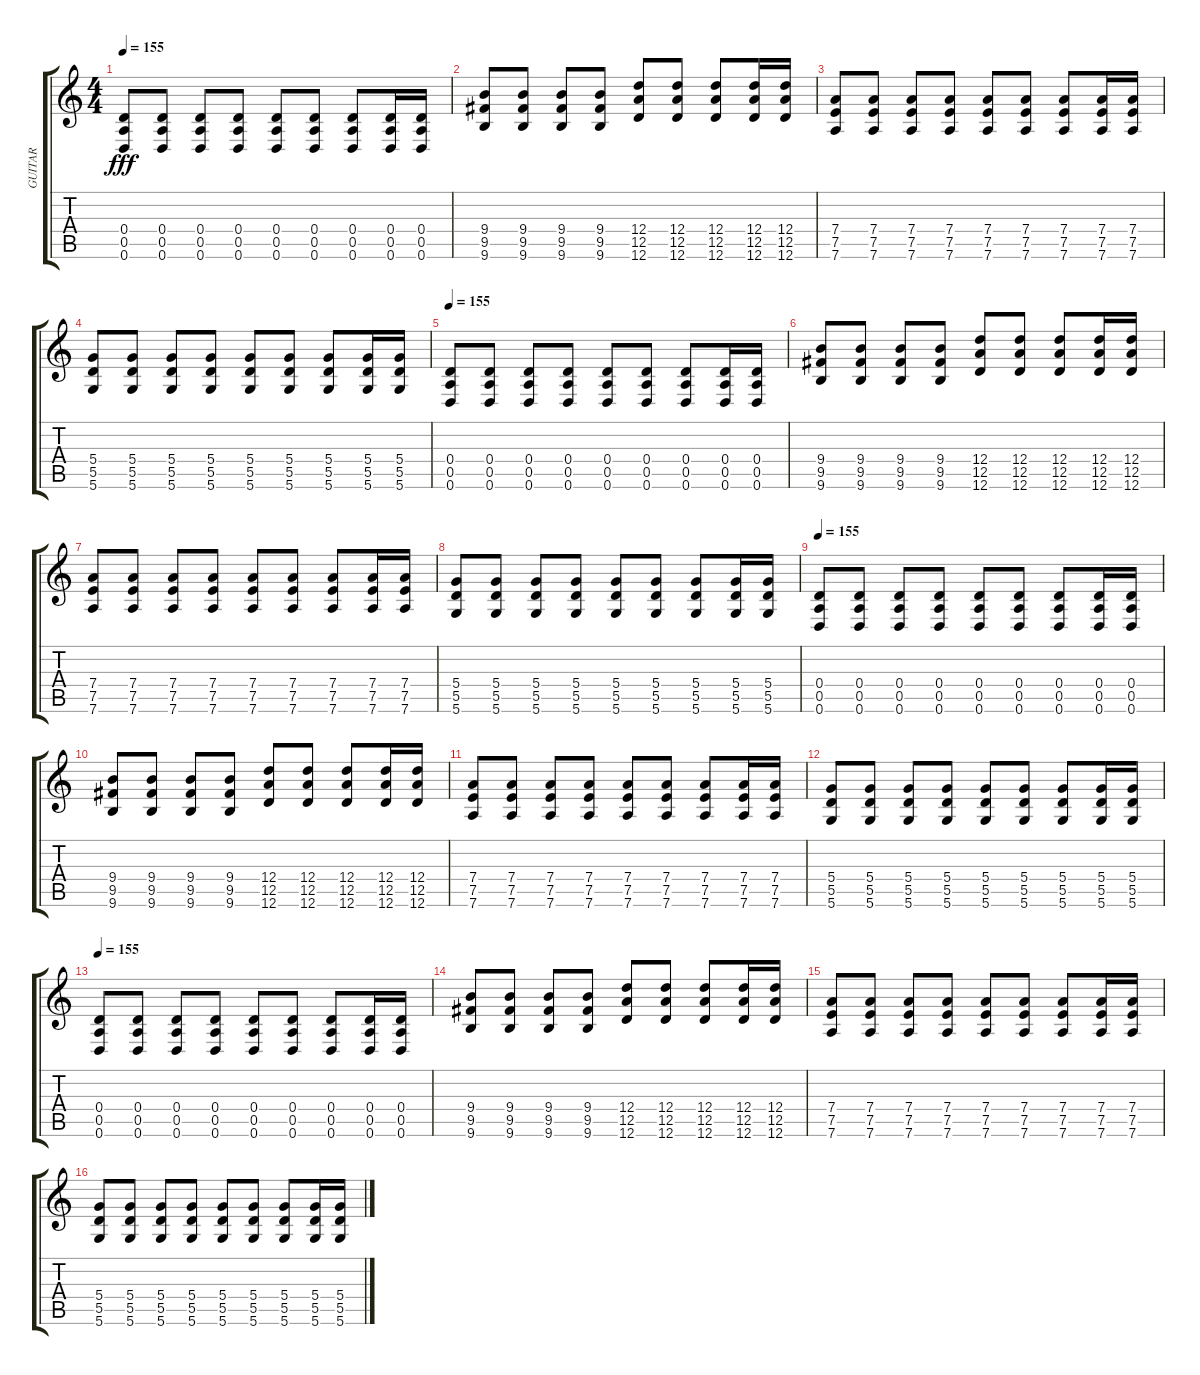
\track ("GUITAR" "GUITAR") {instrument electricguitarclean}
\staff {score tabs}
\tuning (E4 B3 G3 D3 A2 D2) {hide}
\ts (4 4)
\tempo 155
\clef g2
\ks c
(0.4 0.5 0.6).8{dy fff instrument distortionguitar} (0.4 0.5 0.6).8 (0.4 0.5 0.6).8 (0.4 0.5 0.6).8 (0.4 0.5 0.6).8 (0.4 0.5 0.6).8 (0.4 0.5 0.6).8 (0.4 0.5 0.6).16 (0.4 0.5 0.6).16 |
(9.4 9.5 9.6).8 (9.4 9.5 9.6).8 (9.4 9.5 9.6).8 (9.4 9.5 9.6).8 (12.4 12.5 12.6).8 (12.4 12.5 12.6).8 (12.4 12.5 12.6).8 (12.4 12.5 12.6).16 (12.4 12.5 12.6).16 |
(7.4 7.5 7.6).8 (7.4 7.5 7.6).8 (7.4 7.5 7.6).8 (7.4 7.5 7.6).8 (7.4 7.5 7.6).8 (7.4 7.5 7.6).8 (7.4 7.5 7.6).8 (7.4 7.5 7.6).16 (7.4 7.5 7.6).16 |
(5.4 5.5 5.6).8 (5.4 5.5 5.6).8 (5.4 5.5 5.6).8 (5.4 5.5 5.6).8 (5.4 5.5 5.6).8 (5.4 5.5 5.6).8 (5.4 5.5 5.6).8 (5.4 5.5 5.6).16 (5.4 5.5 5.6).16 |
\tempo 155
(0.4 0.5 0.6).8{instrument distortionguitar} (0.4 0.5 0.6).8 (0.4 0.5 0.6).8 (0.4 0.5 0.6).8 (0.4 0.5 0.6).8 (0.4 0.5 0.6).8 (0.4 0.5 0.6).8 (0.4 0.5 0.6).16 (0.4 0.5 0.6).16 |
(9.4 9.5 9.6).8 (9.4 9.5 9.6).8 (9.4 9.5 9.6).8 (9.4 9.5 9.6).8 (12.4 12.5 12.6).8 (12.4 12.5 12.6).8 (12.4 12.5 12.6).8 (12.4 12.5 12.6).16 (12.4 12.5 12.6).16 |
(7.4 7.5 7.6).8 (7.4 7.5 7.6).8 (7.4 7.5 7.6).8 (7.4 7.5 7.6).8 (7.4 7.5 7.6).8 (7.4 7.5 7.6).8 (7.4 7.5 7.6).8 (7.4 7.5 7.6).16 (7.4 7.5 7.6).16 |
(5.4 5.5 5.6).8 (5.4 5.5 5.6).8 (5.4 5.5 5.6).8 (5.4 5.5 5.6).8 (5.4 5.5 5.6).8 (5.4 5.5 5.6).8 (5.4 5.5 5.6).8 (5.4 5.5 5.6).16 (5.4 5.5 5.6).16 |
\tempo 155
(0.4 0.5 0.6).8{instrument distortionguitar} (0.4 0.5 0.6).8 (0.4 0.5 0.6).8 (0.4 0.5 0.6).8 (0.4 0.5 0.6).8 (0.4 0.5 0.6).8 (0.4 0.5 0.6).8 (0.4 0.5 0.6).16 (0.4 0.5 0.6).16 |
(9.4 9.5 9.6).8 (9.4 9.5 9.6).8 (9.4 9.5 9.6).8 (9.4 9.5 9.6).8 (12.4 12.5 12.6).8 (12.4 12.5 12.6).8 (12.4 12.5 12.6).8 (12.4 12.5 12.6).16 (12.4 12.5 12.6).16 |
(7.4 7.5 7.6).8 (7.4 7.5 7.6).8 (7.4 7.5 7.6).8 (7.4 7.5 7.6).8 (7.4 7.5 7.6).8 (7.4 7.5 7.6).8 (7.4 7.5 7.6).8 (7.4 7.5 7.6).16 (7.4 7.5 7.6).16 |
(5.4 5.5 5.6).8 (5.4 5.5 5.6).8 (5.4 5.5 5.6).8 (5.4 5.5 5.6).8 (5.4 5.5 5.6).8 (5.4 5.5 5.6).8 (5.4 5.5 5.6).8 (5.4 5.5 5.6).16 (5.4 5.5 5.6).16 |
\tempo 155
(0.4 0.5 0.6).8{instrument distortionguitar} (0.4 0.5 0.6).8 (0.4 0.5 0.6).8 (0.4 0.5 0.6).8 (0.4 0.5 0.6).8 (0.4 0.5 0.6).8 (0.4 0.5 0.6).8 (0.4 0.5 0.6).16 (0.4 0.5 0.6).16 |
(9.4 9.5 9.6).8 (9.4 9.5 9.6).8 (9.4 9.5 9.6).8 (9.4 9.5 9.6).8 (12.4 12.5 12.6).8 (12.4 12.5 12.6).8 (12.4 12.5 12.6).8 (12.4 12.5 12.6).16 (12.4 12.5 12.6).16 |
(7.4 7.5 7.6).8 (7.4 7.5 7.6).8 (7.4 7.5 7.6).8 (7.4 7.5 7.6).8 (7.4 7.5 7.6).8 (7.4 7.5 7.6).8 (7.4 7.5 7.6).8 (7.4 7.5 7.6).16 (7.4 7.5 7.6).16 |
(5.4 5.5 5.6).8 (5.4 5.5 5.6).8 (5.4 5.5 5.6).8 (5.4 5.5 5.6).8 (5.4 5.5 5.6).8 (5.4 5.5 5.6).8 (5.4 5.5 5.6).8 (5.4 5.5 5.6).16 (5.4 5.5 5.6).16
